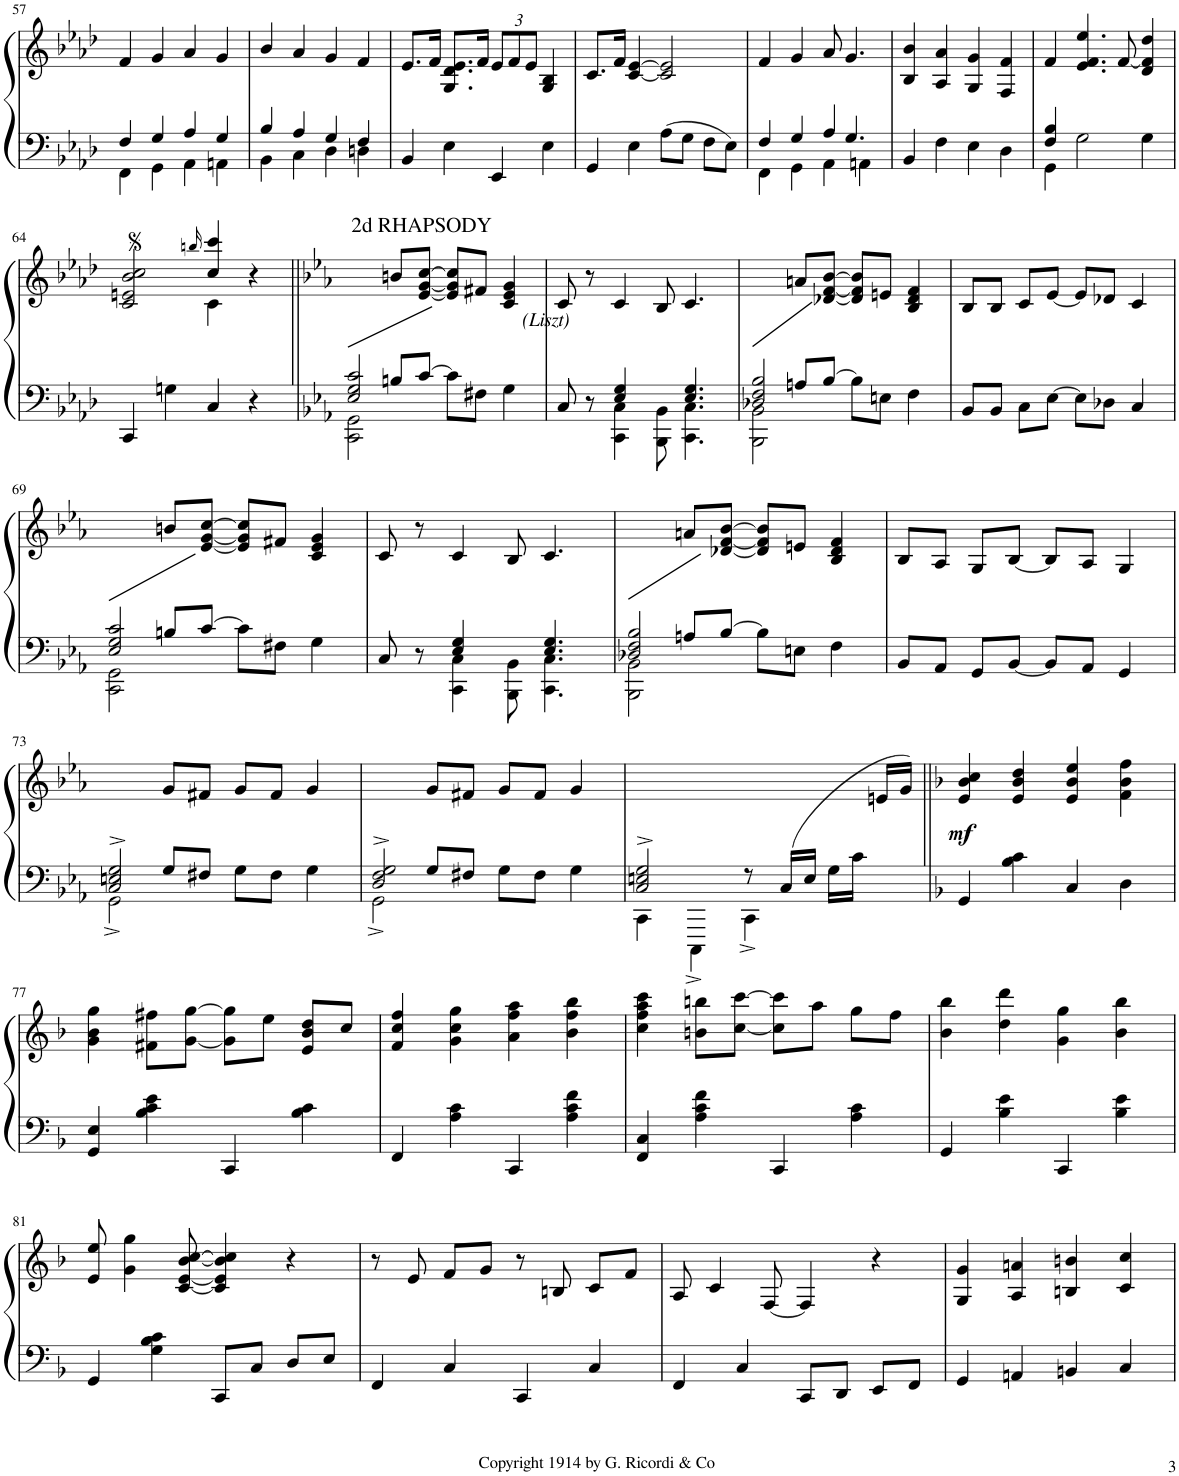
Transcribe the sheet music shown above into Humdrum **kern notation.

**kern	**kern	**dynam
*part1	*part1	*part1
*staff2	*staff1	*staff1/2
*I"Piano	*	*
*I'Pno.	*	*
!!LO:PB:g=z
*clefF4	*clefG2	*
*k[b-e-a-d-]	*k[b-e-a-d-]	*
*M4/4	*M4/4	*
*met(c)	*met(c)	*
=57	=57	=57
*^	*	*
4F/	4FF\	4f/	.
4G/	4GG\	4g/	.
4A-/	4AA-\	4a-/	.
4G/	4AAn\	4g/	.
=58	=58	=58	=58
4B-/	4BB-\	4b-/	.
4A-/	4C\	4a-/	.
4G/	4D-\	4g/	.
4F/	4Dn\	4f/	.
*v	*v	*	*
=59	=59	=59
4BB-/	8.e-/L	.
.	16f/Jk	.
4E-\	8.G/ 8.d-/ 8.e-/L	.
.	16f/Jk	.
*	*Xbrackettup	*
4EE-/	12e-/L	.
.	12f/	.
.	12e-/J	.
4E-\	4G/ 4B-/	.
=60	=60	=60
4GG/	8.c/L	.
.	16f/Jk	.
4E-\	[4c/ [4e-/	.
8A-\L	2c/] 2e-/]	.
8G\J	.	.
8F\L	.	.
8E-\J	.	.
=61	=61	=61
*^	*	*
4F/	4FF\	4f/	.
4G/	4GG\	4g/	.
8A-/	4AA-\	8a-/	.
4.G/	.	4.g/	.
.	4AAn\	.	.
*v	*v	*	*
=62	=62	=62
4BB-/	4B-/ 4b-/	.
4F\	4A-/ 4a-/	.
4E-\	4G/ 4g/	.
4D-\	4F/ 4f/	.
=63	=63	=63
*^	*	*
4F/ 4B-/	4GG\	4f/	.
2G\	2.ryy	4.e-/ 4.f/ 4.ee-/	.
.	.	[8f/	.
4G\	.	4d-/ 4f/] 4dd-/	.
*v	*v	*	*
!!LO:LB:g=z
=64	=64	=64
*	*^	*
4CC/	2c/ 2en/ 2b-/ 2cc/	2ryy	.
4Gn\	.	.	.
.	16qbbn/	.	.
4C/	4cc/ 4ccc/	4c\	.
4r	4r	4ryy	.
*	*v	*v	*
=65||	=65||	=65||
*k[b-e-a-]	*k[b-e-a-]	*
*^	*	*
*	*^	*	*
4ryy	2CC\ 2GG\	2E-/ 2G/ 2c/	4ryy	.
!	!	!	!LO:TX:a:t=2d RHAPSODY	!
8Bn/L	.	.	8bn/L	.
[8c/J	.	.	[8e-/ [8g/ [8cc/J	.
8c\L]	2ryy	2ryy	8e-/] 8g/] 8cc/]L	.
8F#X\J	.	.	8f#X/J	.
!	!	!	!LO:TX:b:i:t=(Liszt)	!
4G\	.	.	4c/ 4e-/ 4g/	.
*	*v	*v	*	*
=66	=66	=66	=66
8C/	4ryy	8c/	.
8r	.	8r	.
4E-/ 4G/	4CC\ 4C\	4c/	.
8ryy	8BBB-\ 8BB-\	8B-/	.
4.E-/ 4.G/	4.CC\ 4.C\	4.c/	.
=67	=67	=67	=67
*	*^	*	*
4ryy	2BBB-\ 2BB-\	2D-X/ 2F/ 2B-/	4ryy	.
8An/L	.	.	8an/L	.
[8B-/J	.	.	[8d-X/ [8f/ [8b-/J	.
8B-\L]	2ryy	2ryy	8d-/] 8f/] 8b-/]L	.
8En\J	.	.	8en/J	.
4F\	.	.	4B-/ 4d-/ 4f/	.
*v	*v	*v	*	*
=68	=68	=68
8BB-/L	8B-/L	.
8BB-/J	8B-/J	.
8C\L	8c/L	.
[8E-\J	[8e-/J	.
8E-\L]	8e-/L]	.
8D-X\J	8d-X/J	.
4C/	4c/	.
!!LO:LB:g=z
=69	=69	=69
*^	*	*
*	*^	*	*
4ryy	2CC\ 2GG\	2E-/ 2G/ 2c/	4ryy	.
8Bn/L	.	.	8bn/L	.
[8c/J	.	.	[8e-/ [8g/ [8cc/J	.
8c\L]	2ryy	2ryy	8e-/] 8g/] 8cc/]L	.
8F#X\J	.	.	8f#X/J	.
4G\	.	.	4c/ 4e-/ 4g/	.
*	*v	*v	*	*
=70	=70	=70	=70
8C/	4ryy	8c/	.
8r	.	8r	.
4E-/ 4G/	4CC\ 4C\	4c/	.
8ryy	8BBB-\ 8BB-\	8B-/	.
4.E-/ 4.G/	4.CC\ 4.C\	4.c/	.
=71	=71	=71	=71
*	*^	*	*
4ryy	2BBB-\ 2BB-\	2D-X/ 2F/ 2B-/	4ryy	.
8An/L	.	.	8an/L	.
[8B-/J	.	.	[8d-X/ [8f/ [8b-/J	.
8B-\L]	2ryy	2ryy	8d-/] 8f/] 8b-/]L	.
8En\J	.	.	8en/J	.
4F\	.	.	4B-/ 4d-/ 4f/	.
*v	*v	*v	*	*
=72	=72	=72
8BB-/L	8B-/L	.
8AA-/J	8A-/J	.
8GG/L	8G/L	.
[8BB-/J	[8B-/J	.
8BB-/L]	8B-/L]	.
8AA-/J	8A-/J	.
4GG/	4G/	.
!!LO:LB:g=z
=73	=73	=73
*^	*	*
*	*^	*	*
4ryy	2GG^\	2C/^ 2En/^ 2G/^	4ryy	.
8G/L	.	.	8g/L	.
8F#X/J	.	.	8f#X/J	.
8G\L	2ryy	2ryy	8g/L	.
8F#\J	.	.	8f#/J	.
4G\	.	.	4g/	.
=74	=74	=74	=74	=74
4ryy	2GG^\	2D/^ 2F/^ 2G/^	4ryy	.
8G/L	.	.	8g/L	.
8F#X/J	.	.	8f#X/J	.
8G\L	2ryy	2ryy	8g/L	.
8F#\J	.	.	8f#/J	.
4G\	.	.	4g/	.
*	*v	*v	*	*
=75	=75	=75	=75
2C/^ 2En/^ 2G/^	4CC\	2..ryy	.
.	4CCC^\	.	.
8r	4CC^\	.	.
16C/LL	.	.	.
16E/JJ	.	.	.
16G\LL	4ryy	.	.
16c\JJ	.	.	.
8ryy	.	16en/LL	.
.	.	(16g/JJ	.
*v	*v	*	*
=76||	=76||	=76||
*k[b-]	*k[b-]	*
!	!	!LO:DY:b
4GG/	4e/ 4b-/ 4cc/	mf
4B-\ 4c\	4e/ 4b-/ 4dd/	.
4C/	4e/ 4b-/ 4ee/	.
4D\	4f\ 4b-\ 4ff\	.
!!LO:LB:g=z
=77	=77	=77
4GG/ 4E/	4g\ 4b-\ 4gg\	.
4B-\ 4c\ 4e\	8f#X\ 8ff#X\L	.
.	[8g\ [8gg\J	.
4CC/	8g\] 8gg\]L	.
.	8ee\J	.
4B-\ 4c\	8e/ 8b-/ 8dd/L	.
.	8cc/J	.
=78	=78	=78
4FF/	4f/ 4cc/ 4ff/	.
4A\ 4c\	4g\ 4cc\ 4gg\	.
4CC/	4a\ 4ff\ 4aa\	.
4A\ 4c\ 4f\	4b-\ 4ff\ 4bb-\	.
=79	=79	=79
4FF/ 4C/	4cc\ 4ff\ 4aa\ 4ccc\	.
4A\ 4c\ 4f\	8bn\ 8bbn\L	.
.	[8cc\ [8ccc\J	.
4CC/	8cc\] 8ccc\]L	.
.	8aa\J	.
4A\ 4c\	8gg\L	.
.	8ff\J	.
=80	=80	=80
4GG/	4b-\ 4bb-\	.
4B-\ 4e\	4dd\ 4ddd\	.
4CC/	4g\ 4gg\	.
4B-\ 4e\	4b-\ 4bb-\	.
!!LO:LB:g=z
=81	=81	=81
4GG/	8e/ 8ee/	.
.	4g\ 4gg\	.
4G\ 4B-\ 4c\	.	.
.	[8c/ [8e/ [8b-/ [8cc/	.
8CC/L	4c/] 4e/] 4b-/] 4cc/]	.
8C/J	.	.
8D/L	4r	.
8E/J	.	.
=82	=82	=82
4FF/	8r	.
.	8e/	.
4C/	8f/L	.
.	8g/J	.
4CC/	8r	.
.	8Bn/	.
4C/	8c/L	.
.	8f/J	.
=83	=83	=83
4FF/	8A/	.
.	4c/	.
4C/	.	.
.	[8F/	.
8CC/L	4F/]	.
8DD/J	.	.
8EE/L	4r	.
8FF/J	.	.
=84	=84	=84
4GG/	4G/ 4g/	.
4AAn/	4A/ 4an/	.
4BBn/	4Bn/ 4bn/	.
4C/	4c/ 4cc/	.
=	=	=
*-	*-	*-
